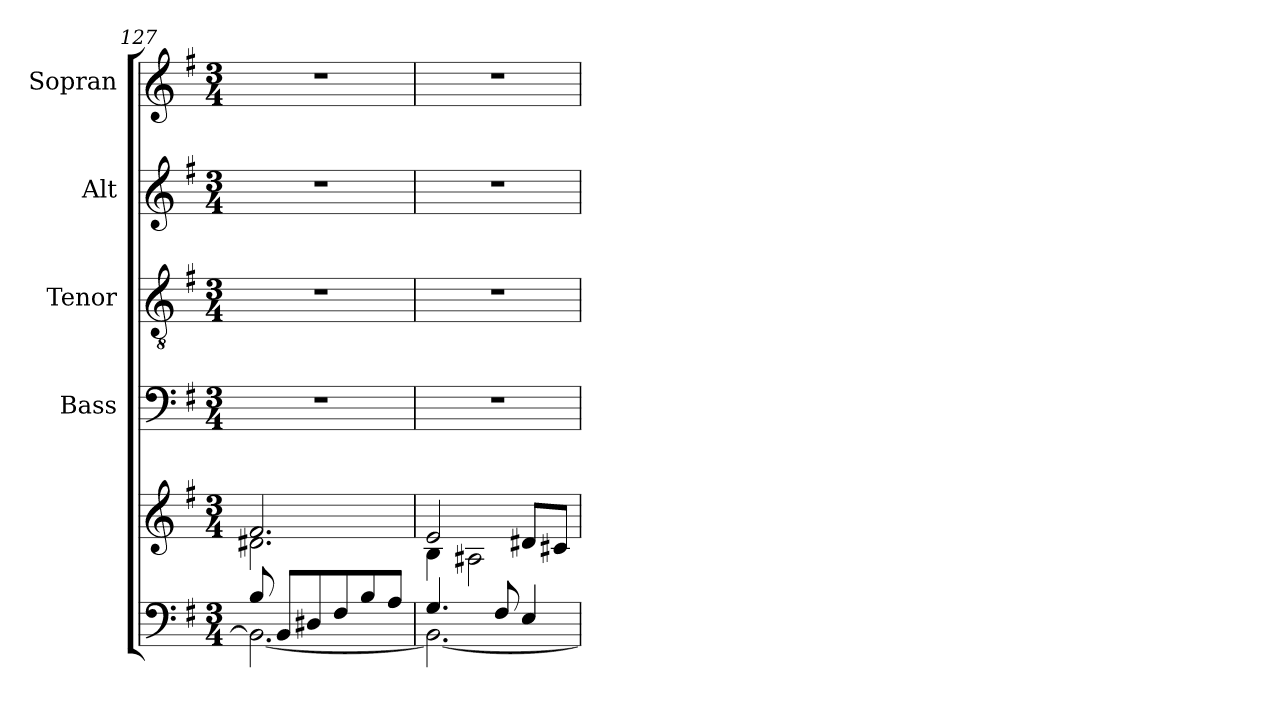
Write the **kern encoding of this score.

**kern	**kern	**kern	**kern	**kern	**kern
*part5	*part5	*part4	*part3	*part2	*part1
*staff6	*staff5	*staff4	*staff3	*staff2	*staff1
*	*	*I"Bass	*I"Tenor	*I"Alt	*I"Sopran
*	*	*I'B.	*I'T.	*I'A.	*I'S.
*clefF4	*clefG2	*clefF4	*clefGv2	*clefG2	*clefG2
*k[f#]	*k[f#]	*k[f#]	*k[f#]	*k[f#]	*k[f#]
*G:	*G:	*G:	*G:	*G:	*G:
*M3/4	*M3/4	*M3/4	*M3/4	*M3/4	*M3/4
=127	=127	=127	=127	=127	=127
*^	*^	*	*	*	*
8B/	2.BB\_	2.f#/	2.d#X\	2.r	2.r	2.r	2.r
8BB/L	.	.	.	.	.	.	.
8D#X/	.	.	.	.	.	.	.
8F#/	.	.	.	.	.	.	.
8B/	.	.	.	.	.	.	.
8A/J	.	.	.	.	.	.	.
=128	=128	=128	=128	=128	=128	=128	=128
4.G/	2.BB\_	2e/	4B\	2.r	2.r	2.r	2.r
.	.	.	2A#X\	.	.	.	.
8F#/	.	.	.	.	.	.	.
4E/	.	8d#X/L	.	.	.	.	.
.	.	8c#X/J	.	.	.	.	.
*v	*v	*	*	*	*	*	*
*	*v	*v	*	*	*	*
=	=	=	=	=	=
*-	*-	*-	*-	*-	*-
